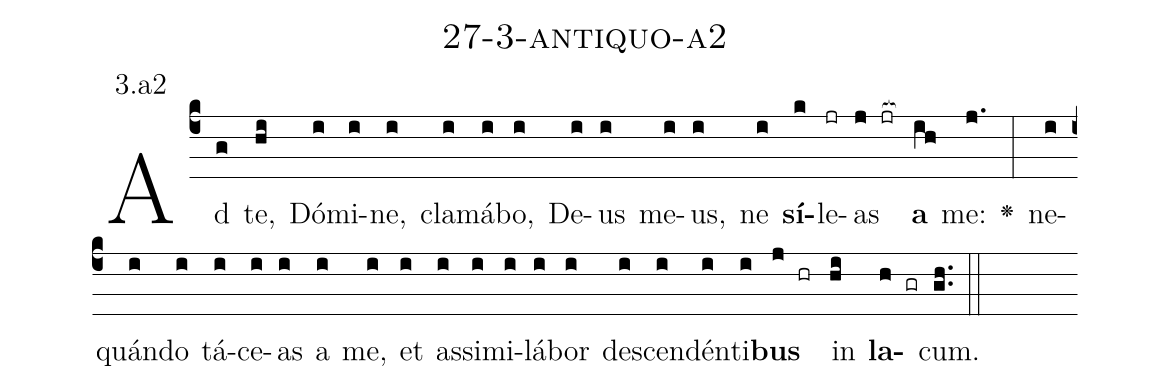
name: 27-3-antiquo-a2;
annotation: 3.a2;
%%
(c4)Ad(g) te,(hi) Dó(i)mi(i)ne,(i) cla(i)má(i)bo,(i) De(i)us(i) me(i)us,(i) ne(i) <b>sí</b>(k)le(jr)as(j jr[ocb:1{]) <b>a</b>(ih[ocb:0}]) me:(j.) <v>\greheightstar</v>(:) ne(i)quán(i)do(i) tá(i)ce(i)as(i) a(i) me,(i) et(i) as(i)si(i)mi(i)lá(i)bor(i) de(i)scen(i)dén(i)ti(i)<b>bus</b>(j hr) in(hi) <b>la</b>(h gr)cum.(gh..) (::)


%E(i) u(i) o(j) u(hi) a(h) e.(gh..) (::)
